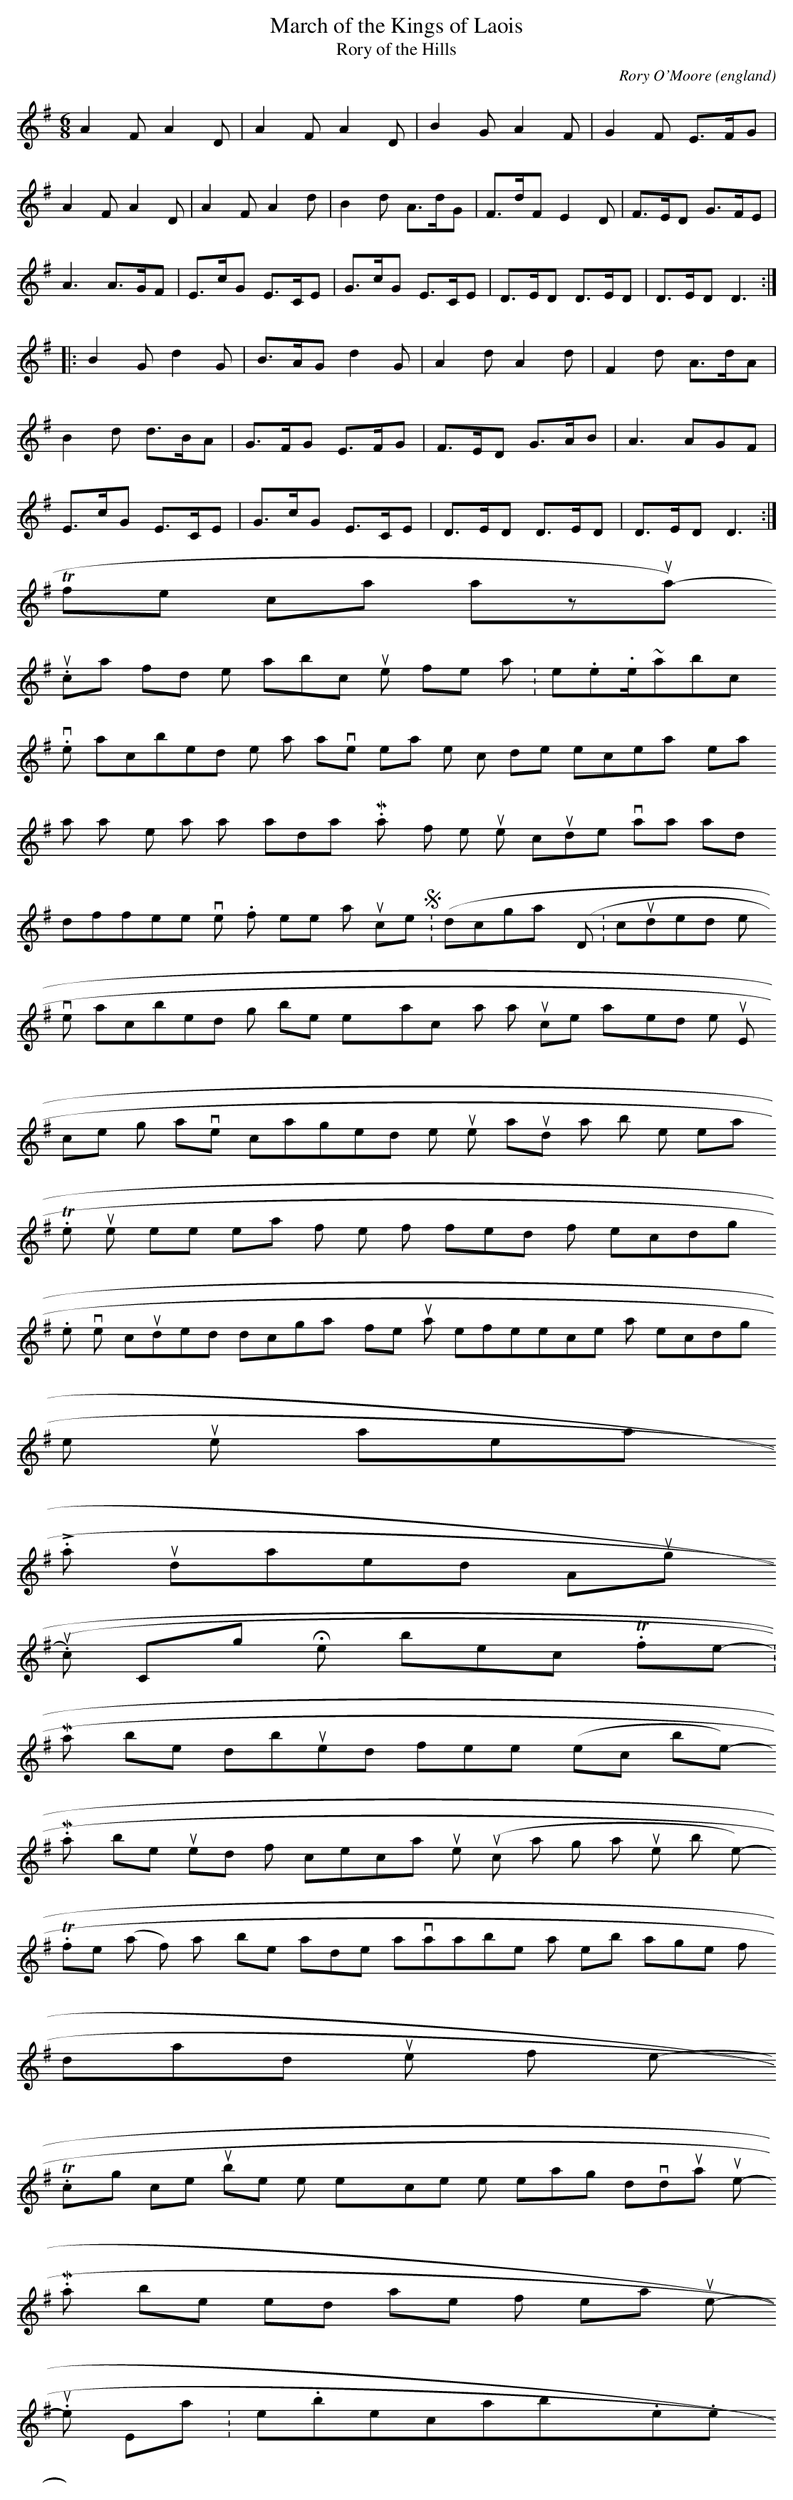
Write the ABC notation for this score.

X:1
T:March of the Kings of Laois
T:Rory of the Hills
O:england
C:Rory O'Moore
M:6/8
K:Dmix
A2F A2D|A2F A2D|B2G A2F|G2F E>FG|
A2F A2D|A2F A2d|B2d A>dG|F>dF E2D|F>ED G>FE|
A3 A>GF|E>cG E>CE|G>cG E>CE|D>ED D>ED|D>ED D3:|
|:B2G d2G|B>AG d2G|A2d A2d|F2d A>dA|
B2d d>BA|G>FG E>FG|F>ED G>AB|A3 AGF|
E>cG E>CE|G>cG E>CE|D>ED D>ED|D>ED D3:|
This file contains 12 mazurkas (#1 - #12).
You can find more abc tune files at http://home1.swipnet.se/~w-11382/abc.htm
I've transcribed them as I have learnt them, which does not necessarily mean
that I play them that way nowadays. Many of the tunes include variations and
different versions. If there is a source (S:) or discography (D:) included the
version transcribed might still not be exactly as that source played the tune,
since I might have changed the tune around a bit when I learnt it.
The tunes were learnt from sessions, from friends or from recordings.
When I've included discography, it's often just a reference to what recordings
the tune appears on.
Last updated 30 August 1998.
(c) Copyright 1997-1998 Henrik Norbeck. This file:
- May be distributed freely (with restrictions below).
- May not be used for commercial purposes (such as printing a tune book to sell).
- This file (or parts of it) may not be made available on a web page for
download without permission from me.
- This copyright notice must be kept, except when e-mailing individual tunes.
- May be printed on paper for personal use.
- Questions? E-mail: henrik.norbeck@mailbox.swipnet.se
M:3/4
